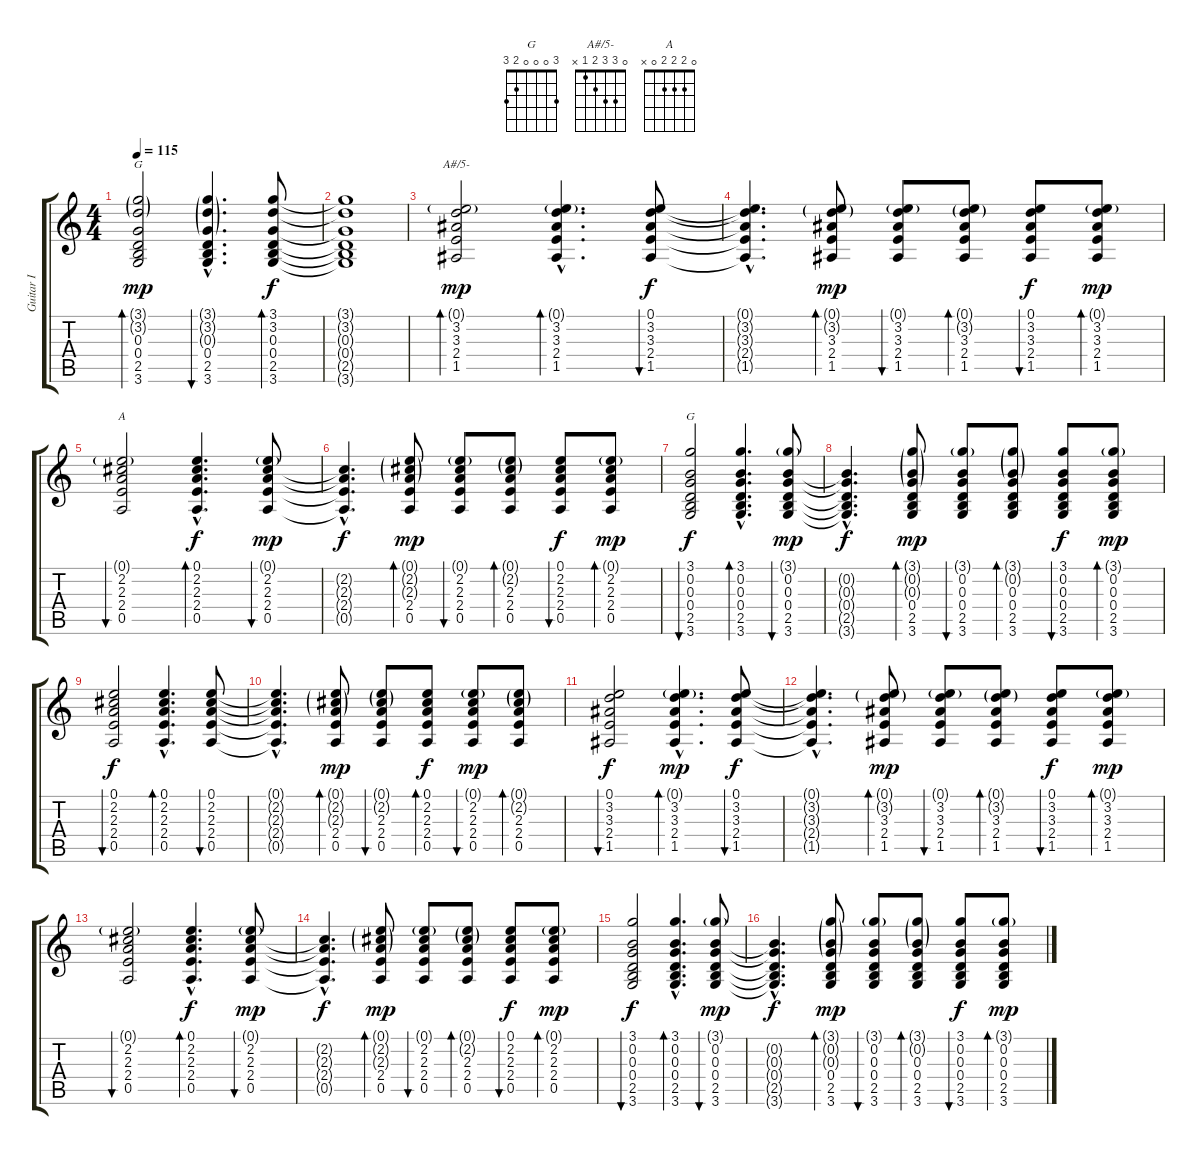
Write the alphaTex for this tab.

\track ("Guitar I" "Guitar I") {instrument acousticguitarsteel}
\staff {score tabs}
\tuning (E4 B3 G3 D3 A2 E2) {hide}
\chord ("G" x x x x x x)
\chord ("A#/5-" 0 3 3 2 1 x)
\chord ("A" 0 2 2 2 0 x)
\chord ("G" 3 0 0 0 2 3)
\ts (4 4)
\tempo 115
\clef g2
\ks c
(3.1{g} 3.2{g} 0.3 0.4 2.5 3.6).2{bd 120 ch "G" dy mp} (3.1{g hac} 3.2{g hac} 0.3{g hac} 0.4{hac} 2.5{hac} 3.6{hac}).4{d bu 120} (3.1 3.2 0.3 0.4 2.5 3.6).8{bd 120 dy f} |
(3.1{t} 3.2{t} 0.3{t} 0.4{t} 2.5{t} 3.6{t}).1 |
(0.1{g} 3.2 3.3 2.4 1.5).2{bd 240 ch "A#/5-" dy mp} (0.1{g hac} 3.2{hac} 3.3{hac} 2.4{hac} 1.5{hac}).4{d bd 120} (0.1 3.2 3.3 2.4 1.5).8{bu 60 dy f} |
(0.1{hac t} 3.2{hac t} 3.3{hac t} 2.4{hac t} 1.5{hac t}).4{d} (0.1{g} 3.2{g} 3.3 2.4 1.5).8{bd 120 dy mp} (0.1{g} 3.2 3.3 2.4 1.5).8{bu 120} (0.1{g} 3.2{g} 3.3 2.4 1.5).8{bd 120} (0.1 3.2 3.3 2.4 1.5).8{bu 120 dy f} (0.1{g} 3.2 3.3 2.4 1.5).8{bd 120 dy mp} |
(0.1{g} 2.2 2.3 2.4 0.5).2{bu 120 ch "A"} (0.1{hac} 2.2{hac} 2.3{hac} 2.4{hac} 0.5{hac}).4{d bd 120 dy f} (0.1{g} 2.2 2.3 2.4 0.5).8{bu 120 dy mp} |
(2.2{hac t} 2.3{hac t} 2.4{hac t} 0.5{hac t}).4{d dy f} (0.1{g} 2.2{g} 2.3{g} 2.4 0.5).8{bd 120 dy mp} (0.1{g} 2.2 2.3 2.4 0.5).8{bu 120} (0.1{g} 2.2{g} 2.3 2.4 0.5).8{bd 120} (0.1 2.2 2.3 2.4 0.5).8{bu 120 dy f} (0.1{g} 2.2 2.3 2.4 0.5).8{bd 120 dy mp} |
(3.1 0.2 0.3 0.4 2.5 3.6).2{bu 120 ch "G" dy f} (3.1{hac} 0.2{hac} 0.3{hac} 0.4{hac} 2.5{hac} 3.6{hac}).4{d bd 120} (3.1{g} 0.2 0.3 0.4 2.5 3.6).8{bu 120 dy mp} |
(0.2{hac t} 0.3{hac t} 0.4{hac t} 2.5{hac t} 3.6{hac t}).4{d dy f} (3.1{g} 0.2{g} 0.3{g} 0.4 2.5 3.6).8{bd 120 dy mp} (3.1{g} 0.2 0.3 0.4 2.5 3.6).8{bu 120} (3.1{g} 0.2{g} 0.3 0.4 2.5 3.6).8{bd 120} (3.1 0.2 0.3 0.4 2.5 3.6).8{bu 120 dy f} (3.1{g} 0.2 0.3 0.4 2.5 3.6).8{bd 120 dy mp} |
(0.1 2.2 2.3 2.4 0.5).2{bu 120 dy f} (0.1{hac} 2.2{hac} 2.3{hac} 2.4{hac} 0.5{hac}).4{d bd 120} (0.1 2.2 2.3 2.4 0.5).8{bu 120} |
(0.1{hac t} 2.2{hac t} 2.3{hac t} 2.4{hac t} 0.5{hac t}).4{d} (0.1{g} 2.2{g} 2.3{g} 2.4 0.5).8{bd 120 dy mp} (0.1{g} 2.2{g} 2.3 2.4 0.5).8{bu 120} (0.1 2.2 2.3 2.4 0.5).8{bd 120 dy f} (0.1{g} 2.2 2.3 2.4 0.5).8{bu 120 dy mp} (0.1{g} 2.2{g} 2.3 2.4 0.5).8{bd 120} |
(0.1 3.2 3.3 2.4 1.5).2{bu 120 dy f} (0.1{g hac} 3.2{hac} 3.3{hac} 2.4{hac} 1.5{hac}).4{d bd 120 dy mp} (0.1 3.2 3.3 2.4 1.5).8{bu 60 dy f} |
(0.1{hac t} 3.2{hac t} 3.3{hac t} 2.4{hac t} 1.5{hac t}).4{d} (0.1{g} 3.2{g} 3.3 2.4 1.5).8{bd 120 dy mp} (0.1{g} 3.2 3.3 2.4 1.5).8{bu 120} (0.1{g} 3.2{g} 3.3 2.4 1.5).8{bd 120} (0.1 3.2 3.3 2.4 1.5).8{bu 120 dy f} (0.1{g} 3.2 3.3 2.4 1.5).8{bd 120 dy mp} |
(0.1{g} 2.2 2.3 2.4 0.5).2{bu 120} (0.1{hac} 2.2{hac} 2.3{hac} 2.4{hac} 0.5{hac}).4{d bd 120 dy f} (0.1{g} 2.2 2.3 2.4 0.5).8{bu 120 dy mp} |
(2.2{hac t} 2.3{hac t} 2.4{hac t} 0.5{hac t}).4{d dy f} (0.1{g} 2.2{g} 2.3{g} 2.4 0.5).8{bd 120 dy mp} (0.1{g} 2.2 2.3 2.4 0.5).8{bu 120} (0.1{g} 2.2{g} 2.3 2.4 0.5).8{bd 120} (0.1 2.2 2.3 2.4 0.5).8{bu 120 dy f} (0.1{g} 2.2 2.3 2.4 0.5).8{bd 120 dy mp} |
(3.1 0.2 0.3 0.4 2.5 3.6).2{bu 120 dy f} (3.1{hac} 0.2{hac} 0.3{hac} 0.4{hac} 2.5{hac} 3.6{hac}).4{d bd 120} (3.1{g} 0.2 0.3 0.4 2.5 3.6).8{bu 120 dy mp} |
(0.2{hac t} 0.3{hac t} 0.4{hac t} 2.5{hac t} 3.6{hac t}).4{d dy f} (3.1{g} 0.2{g} 0.3{g} 0.4 2.5 3.6).8{bd 120 dy mp} (3.1{g} 0.2 0.3 0.4 2.5 3.6).8{bu 120} (3.1{g} 0.2{g} 0.3 0.4 2.5 3.6).8{bd 120} (3.1 0.2 0.3 0.4 2.5 3.6).8{bu 120 dy f} (3.1{g} 0.2 0.3 0.4 2.5 3.6).8{bd 120 dy mp}
